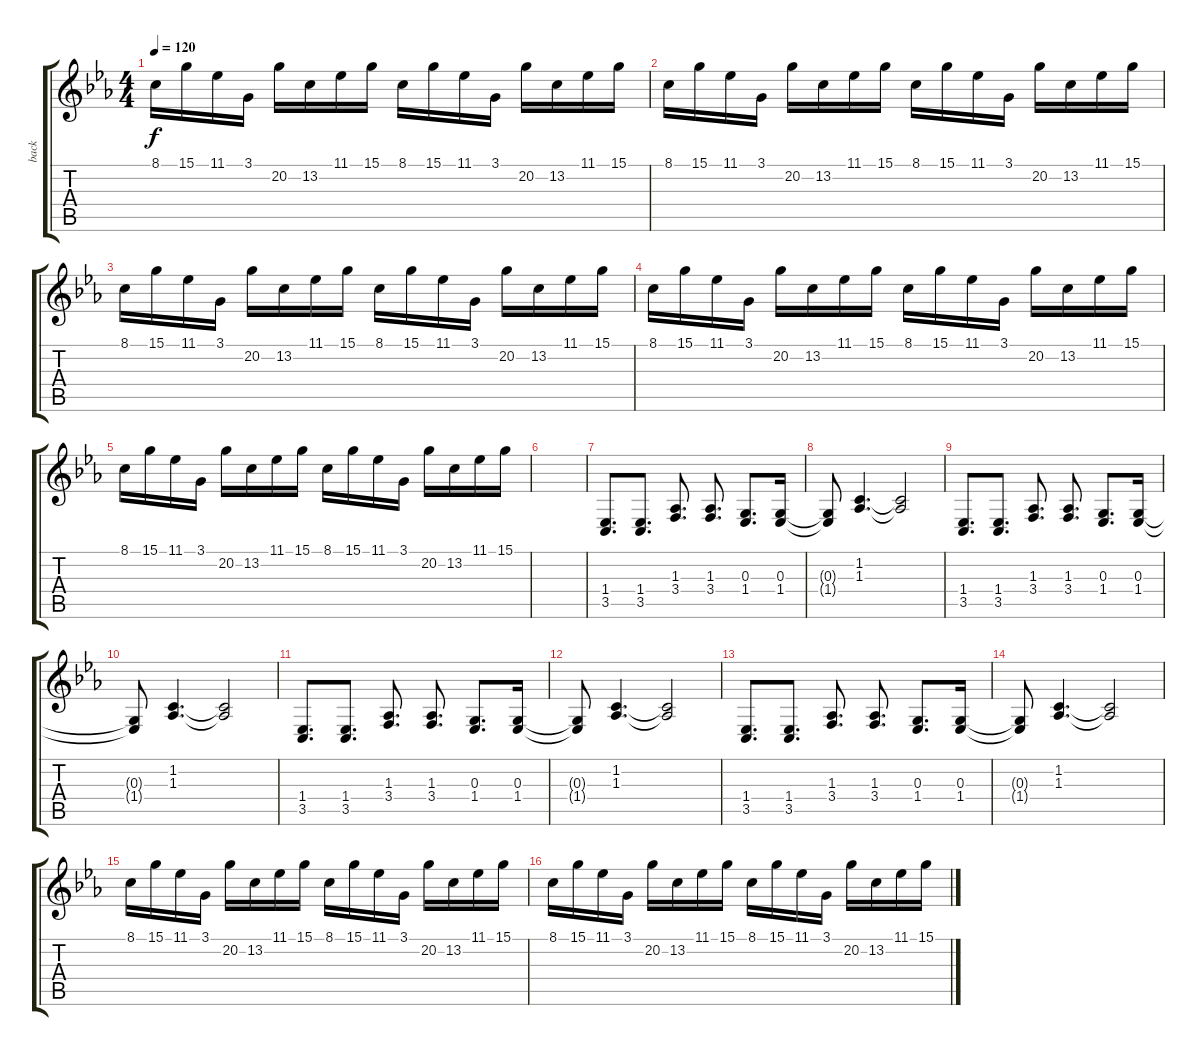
\track ("back" "back") {instrument lead1square}
\staff {score tabs}
\tuning (E4 B3 G3 D3 A2 E2) {hide}
\ts (4 4)
\tempo 120
\clef g2
\ks cminor
8.1.16{dy f} 15.1.16 11.1.16 3.1.16 20.2.16 13.2.16 11.1.16 15.1.16 8.1.16 15.1.16 11.1.16 3.1.16 20.2.16 13.2.16 11.1.16 15.1.16 |
8.1.16 15.1.16 11.1.16 3.1.16 20.2.16 13.2.16 11.1.16 15.1.16 8.1.16 15.1.16 11.1.16 3.1.16 20.2.16 13.2.16 11.1.16 15.1.16 |
8.1.16 15.1.16 11.1.16 3.1.16 20.2.16 13.2.16 11.1.16 15.1.16 8.1.16 15.1.16 11.1.16 3.1.16 20.2.16 13.2.16 11.1.16 15.1.16 |
8.1.16 15.1.16 11.1.16 3.1.16 20.2.16 13.2.16 11.1.16 15.1.16 8.1.16 15.1.16 11.1.16 3.1.16 20.2.16 13.2.16 11.1.16 15.1.16 |
8.1.16 15.1.16 11.1.16 3.1.16 20.2.16 13.2.16 11.1.16 15.1.16 8.1.16 15.1.16 11.1.16 3.1.16 20.2.16 13.2.16 11.1.16 15.1.16 |
|
(1.4 3.5).8{d volume 5} (1.4 3.5).8{d volume 16} (1.3 3.4).8{d} (1.3 3.4).8{d} (0.3 1.4).8{d} (0.3 1.4).16 |
(0.3{t} 1.4{t}).8 (1.2 1.3).4{d} (1.2{t} 1.3{t}).2 |
(1.4 3.5).8{d} (1.4 3.5).8{d} (1.3 3.4).8{d} (1.3 3.4).8{d} (0.3 1.4).8{d} (0.3 1.4).16 |
(0.3{t} 1.4{t}).8 (1.2 1.3).4{d} (1.2{t} 1.3{t}).2 |
(1.4 3.5).8{d} (1.4 3.5).8{d} (1.3 3.4).8{d} (1.3 3.4).8{d} (0.3 1.4).8{d} (0.3 1.4).16 |
(0.3{t} 1.4{t}).8 (1.2 1.3).4{d} (1.2{t} 1.3{t}).2 |
(1.4 3.5).8{d} (1.4 3.5).8{d} (1.3 3.4).8{d} (1.3 3.4).8{d} (0.3 1.4).8{d} (0.3 1.4).16 |
(0.3{t} 1.4{t}).8 (1.2 1.3).4{d} (1.2{t} 1.3{t}).2 |
8.1.16{volume 12} 15.1.16 11.1.16 3.1.16 20.2.16 13.2.16 11.1.16 15.1.16 8.1.16 15.1.16 11.1.16 3.1.16 20.2.16 13.2.16 11.1.16 15.1.16 |
8.1.16 15.1.16 11.1.16 3.1.16 20.2.16 13.2.16 11.1.16 15.1.16 8.1.16 15.1.16 11.1.16 3.1.16 20.2.16 13.2.16 11.1.16 15.1.16
